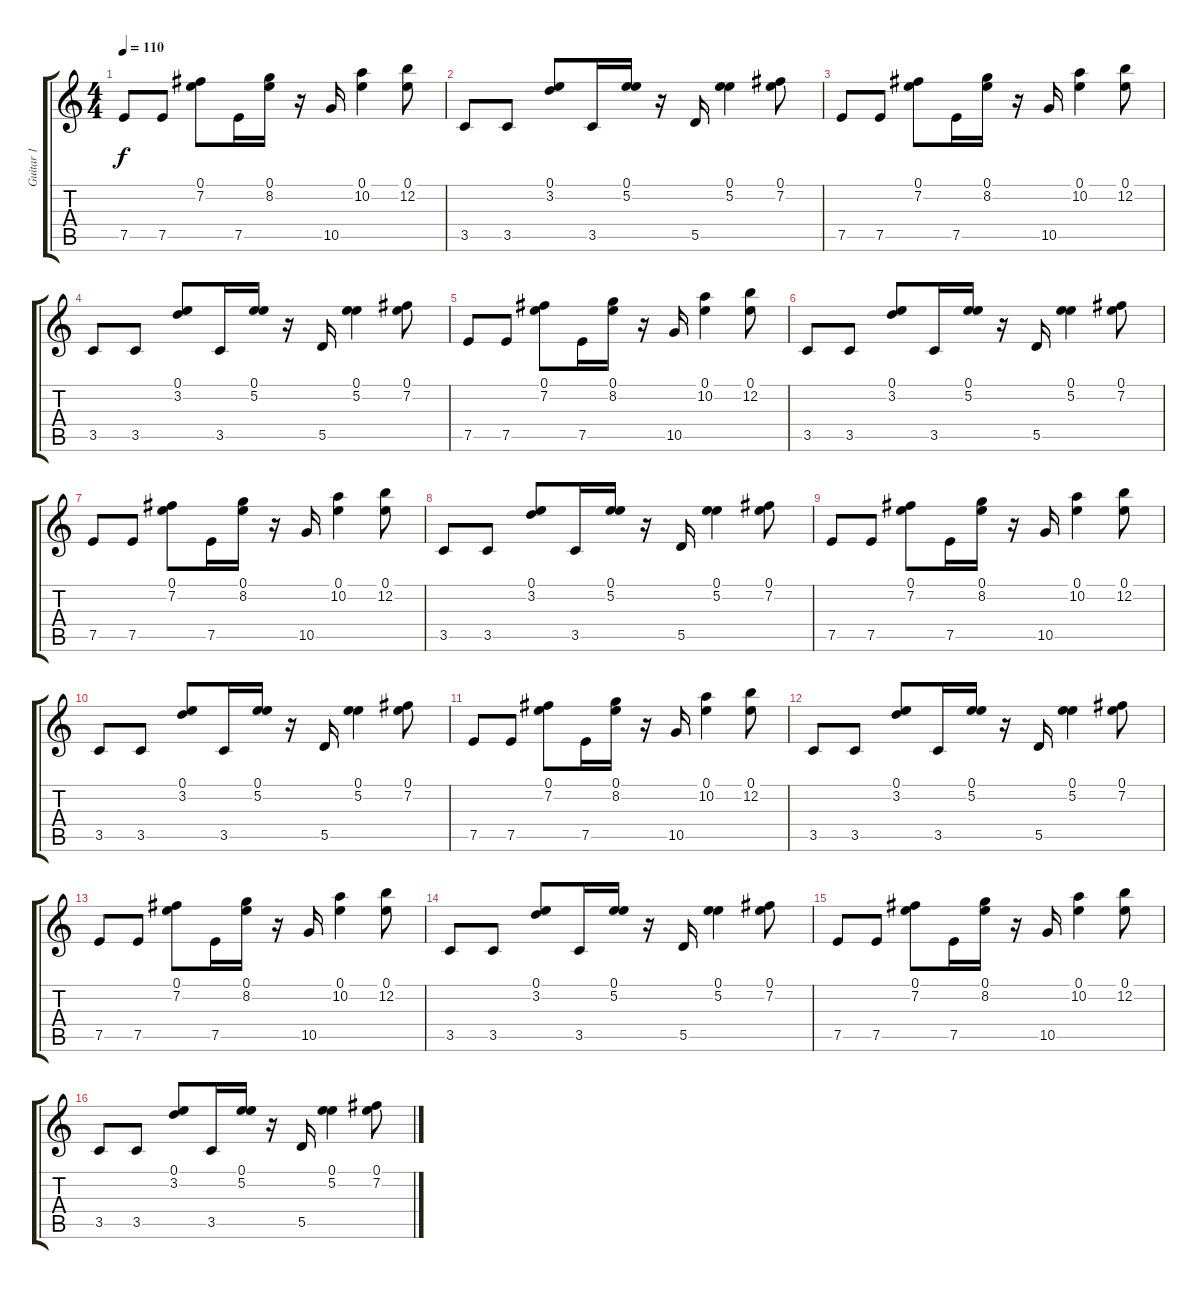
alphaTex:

\track ("Guitar 1" "Guitar 1") {instrument electricguitarclean}
\staff {score tabs}
\tuning (E4 B3 G3 D3 A2 E2) {hide}
\ts (4 4)
\tempo 110
\clef g2
\ks c
7.5.8{dy f} 7.5.8 (0.1 7.2).8 7.5.16 (0.1 8.2).16 r.16 10.5.16 (0.1 10.2).4 (0.1 12.2).8 |
3.5.8 3.5.8 (0.1 3.2).8 3.5.16 (0.1 5.2).16 r.16 5.5.16 (0.1 5.2).4 (0.1 7.2).8 |
7.5.8 7.5.8 (0.1 7.2).8 7.5.16 (0.1 8.2).16 r.16 10.5.16 (0.1 10.2).4 (0.1 12.2).8 |
3.5.8 3.5.8 (0.1 3.2).8 3.5.16 (0.1 5.2).16 r.16 5.5.16 (0.1 5.2).4 (0.1 7.2).8 |
7.5.8 7.5.8 (0.1 7.2).8 7.5.16 (0.1 8.2).16 r.16 10.5.16 (0.1 10.2).4 (0.1 12.2).8 |
3.5.8 3.5.8 (0.1 3.2).8 3.5.16 (0.1 5.2).16 r.16 5.5.16 (0.1 5.2).4 (0.1 7.2).8 |
7.5.8 7.5.8 (0.1 7.2).8 7.5.16 (0.1 8.2).16 r.16 10.5.16 (0.1 10.2).4 (0.1 12.2).8 |
3.5.8 3.5.8 (0.1 3.2).8 3.5.16 (0.1 5.2).16 r.16 5.5.16 (0.1 5.2).4 (0.1 7.2).8 |
7.5.8 7.5.8 (0.1 7.2).8 7.5.16 (0.1 8.2).16 r.16 10.5.16 (0.1 10.2).4 (0.1 12.2).8 |
3.5.8 3.5.8 (0.1 3.2).8 3.5.16 (0.1 5.2).16 r.16 5.5.16 (0.1 5.2).4 (0.1 7.2).8 |
7.5.8 7.5.8 (0.1 7.2).8 7.5.16 (0.1 8.2).16 r.16 10.5.16 (0.1 10.2).4 (0.1 12.2).8 |
3.5.8 3.5.8 (0.1 3.2).8 3.5.16 (0.1 5.2).16 r.16 5.5.16 (0.1 5.2).4 (0.1 7.2).8 |
7.5.8 7.5.8 (0.1 7.2).8 7.5.16 (0.1 8.2).16 r.16 10.5.16 (0.1 10.2).4 (0.1 12.2).8 |
3.5.8 3.5.8 (0.1 3.2).8 3.5.16 (0.1 5.2).16 r.16 5.5.16 (0.1 5.2).4 (0.1 7.2).8 |
7.5.8 7.5.8 (0.1 7.2).8 7.5.16 (0.1 8.2).16 r.16 10.5.16 (0.1 10.2).4 (0.1 12.2).8 |
3.5.8 3.5.8 (0.1 3.2).8 3.5.16 (0.1 5.2).16 r.16 5.5.16 (0.1 5.2).4 (0.1 7.2).8
